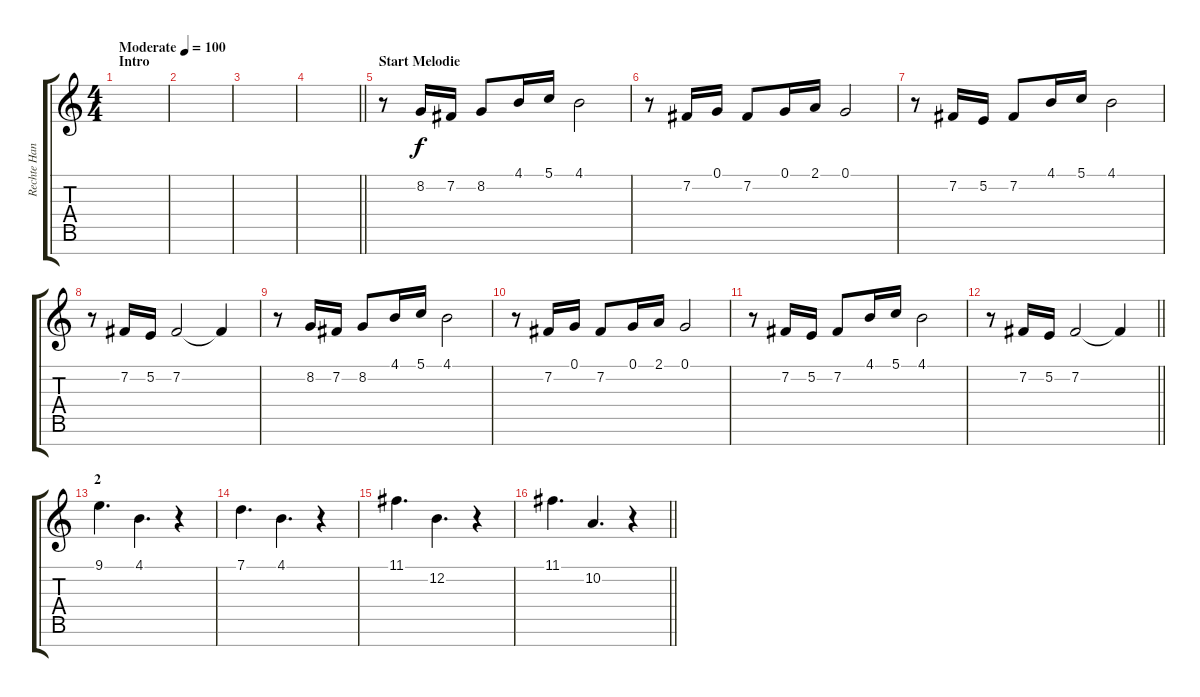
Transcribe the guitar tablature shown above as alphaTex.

\track ("Rechte Hand" "Rechte Han") {instrument acousticgrandpiano}
\staff {score tabs}
\tuning (G4 B3 G3 D3 A2 E2 B1) {hide}
\ts (4 4)
\section ("" "Intro")
\tempo (100 "Moderate")
\clef g2
\ks c
|
|
|
\barLineRight lightlight
|
\section ("" "Start Melodie")
r.8 8.2.16 7.2.16 8.2.8 4.1.16 5.1.16 4.1.2 |
r.8 7.2.16 0.1.16 7.2.8 0.1.16 2.1.16 0.1.2 |
r.8 7.2.16 5.2.16 7.2.8 4.1.16 5.1.16 4.1.2 |
r.8 7.2.16 5.2.16 7.2.2 7.2{t}.4 |
r.8 8.2.16 7.2.16 8.2.8 4.1.16 5.1.16 4.1.2 |
r.8 7.2.16 0.1.16 7.2.8 0.1.16 2.1.16 0.1.2 |
r.8 7.2.16 5.2.16 7.2.8 4.1.16 5.1.16 4.1.2 |
\barLineRight lightlight
r.8 7.2.16 5.2.16 7.2.2 7.2{t}.4 |
\section ("" "2")
9.1.4{d} 4.1.4{d} r.4 |
7.1.4{d} 4.1.4{d} r.4 |
11.1.4{d} 12.2.4{d} r.4 |
\barLineRight lightlight
11.1.4{d} 10.2.4{d} r.4
